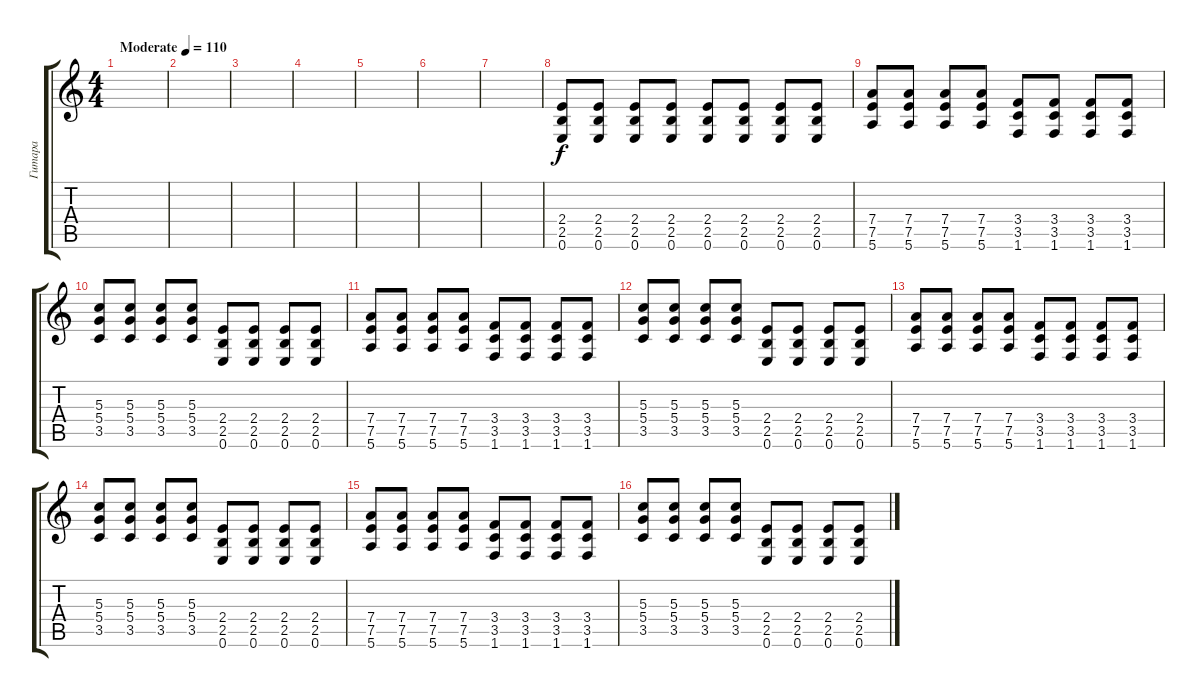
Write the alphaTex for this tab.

\track ("Гитара" "Гитара") {instrument distortionguitar}
\staff {score tabs}
\tuning (E4 B3 G3 D3 A2 E2) {hide}
\ts (4 4)
\tempo (110 "Moderate")
\clef g2
\ks c
|
|
|
|
|
|
|
(2.4 2.5 0.6).8 (2.4 2.5 0.6).8 (2.4 2.5 0.6).8 (2.4 2.5 0.6).8 (2.4 2.5 0.6).8 (2.4 2.5 0.6).8 (2.4 2.5 0.6).8 (2.4 2.5 0.6).8 |
(7.4 7.5 5.6).8 (7.4 7.5 5.6).8 (7.4 7.5 5.6).8 (7.4 7.5 5.6).8 (3.4 3.5 1.6).8 (3.4 3.5 1.6).8 (3.4 3.5 1.6).8 (3.4 3.5 1.6).8 |
(5.3 5.4 3.5).8 (5.3 5.4 3.5).8 (5.3 5.4 3.5).8 (5.3 5.4 3.5).8 (2.4 2.5 0.6).8 (2.4 2.5 0.6).8 (2.4 2.5 0.6).8 (2.4 2.5 0.6).8 |
(7.4 7.5 5.6).8 (7.4 7.5 5.6).8 (7.4 7.5 5.6).8 (7.4 7.5 5.6).8 (3.4 3.5 1.6).8 (3.4 3.5 1.6).8 (3.4 3.5 1.6).8 (3.4 3.5 1.6).8 |
(5.3 5.4 3.5).8 (5.3 5.4 3.5).8 (5.3 5.4 3.5).8 (5.3 5.4 3.5).8 (2.4 2.5 0.6).8 (2.4 2.5 0.6).8 (2.4 2.5 0.6).8 (2.4 2.5 0.6).8 |
(7.4 7.5 5.6).8 (7.4 7.5 5.6).8 (7.4 7.5 5.6).8 (7.4 7.5 5.6).8 (3.4 3.5 1.6).8 (3.4 3.5 1.6).8 (3.4 3.5 1.6).8 (3.4 3.5 1.6).8 |
(5.3 5.4 3.5).8 (5.3 5.4 3.5).8 (5.3 5.4 3.5).8 (5.3 5.4 3.5).8 (2.4 2.5 0.6).8 (2.4 2.5 0.6).8 (2.4 2.5 0.6).8 (2.4 2.5 0.6).8 |
(7.4 7.5 5.6).8 (7.4 7.5 5.6).8 (7.4 7.5 5.6).8 (7.4 7.5 5.6).8 (3.4 3.5 1.6).8 (3.4 3.5 1.6).8 (3.4 3.5 1.6).8 (3.4 3.5 1.6).8 |
(5.3 5.4 3.5).8 (5.3 5.4 3.5).8 (5.3 5.4 3.5).8 (5.3 5.4 3.5).8 (2.4 2.5 0.6).8 (2.4 2.5 0.6).8 (2.4 2.5 0.6).8 (2.4 2.5 0.6).8
